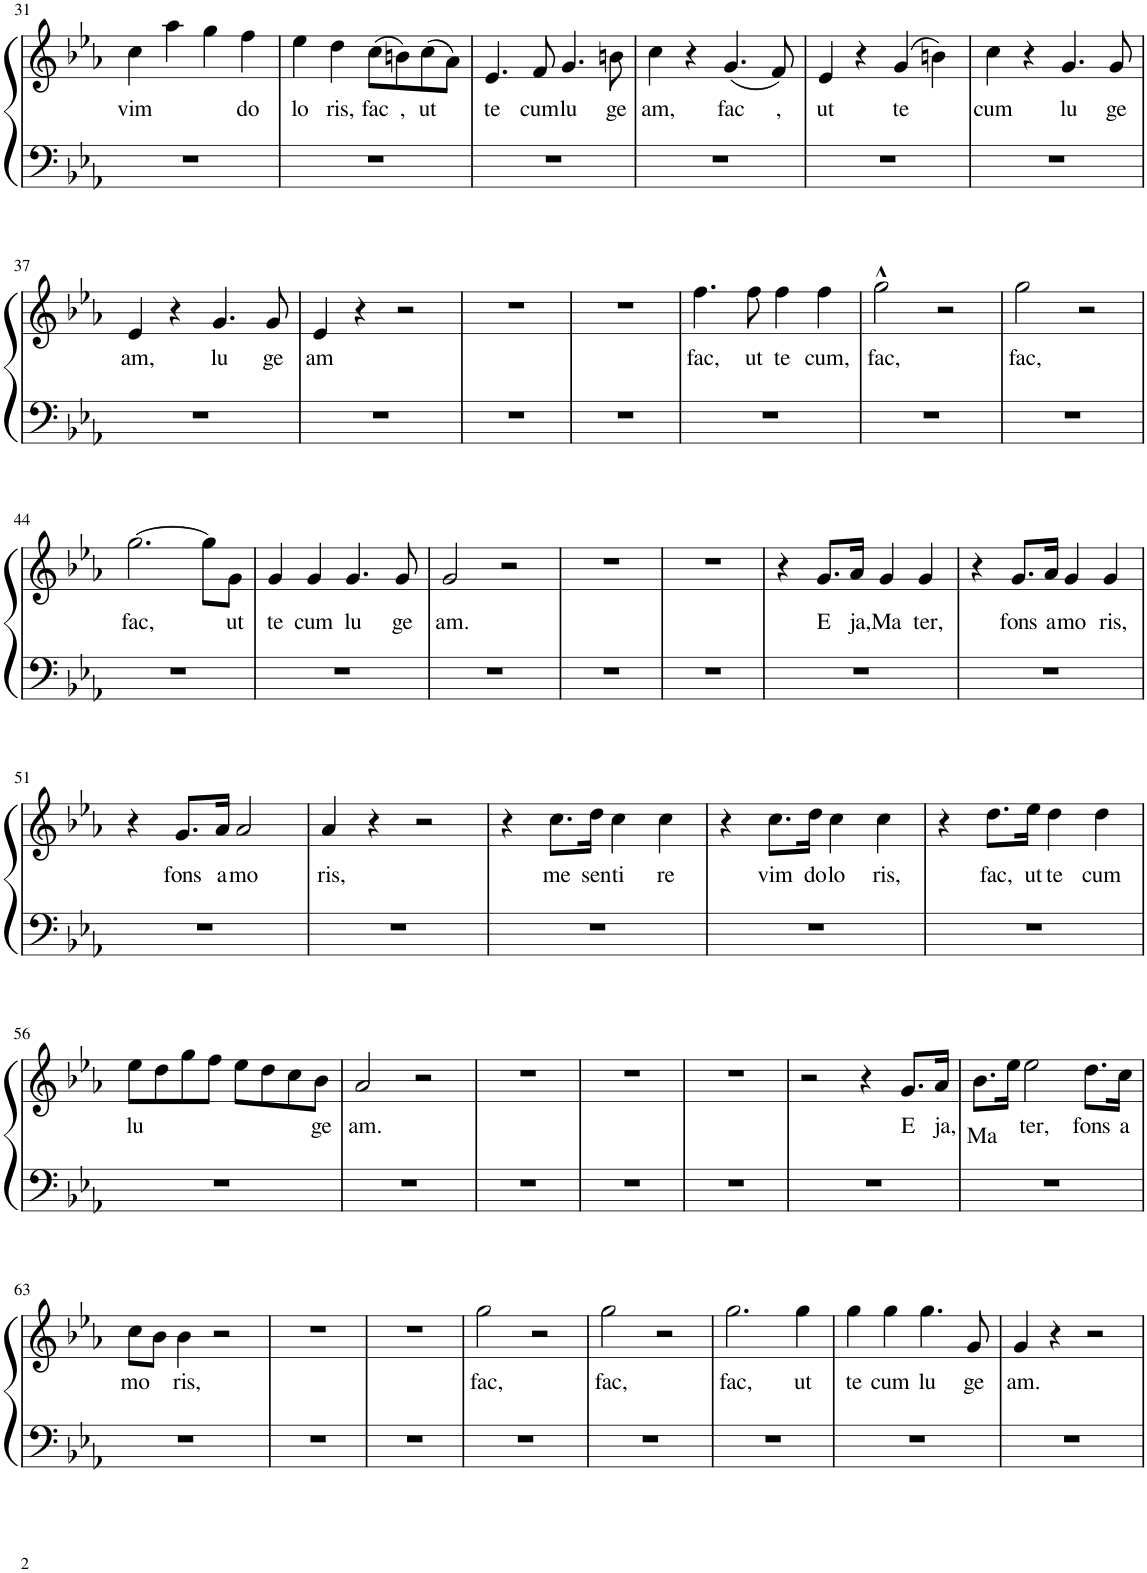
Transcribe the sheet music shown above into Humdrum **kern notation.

**kern	**kern	**text
*part1	*part1	*part1
*staff2	*staff1	*staff1
*I"Piano	*	*
*I'Pno.	*	*
!!LO:PB:g=z
*clefF4	*clefG2	*
*k[b-e-a-]	*k[b-e-a-]	*
*M4/4	*M4/4	*
*met(c)	*met(c)	*
=31	=31	=31
!	!	!LO:LY:b
1r	4cc\	vim
.	4aa-\	.
.	4gg\	.
!	!	!LO:LY:b
.	4ff\	do
=32	=32	=32
!	!	!LO:LY:b
1r	4ee-\	lo
!	!	!LO:LY:b
.	4dd\	ris,
!	!	!LO:LY:b
.	(8cc\L	fac
!	!	!LO:LY:b
.	8bn\)	,
!	!	!LO:LY:b
.	(8cc\	ut
.	8a-\J)	.
=33	=33	=33
!	!	!LO:LY:b
1r	4.e-/	te
!	!	!LO:LY:b
.	8f/	cum
!	!	!LO:LY:b
.	4.g/	lu
!	!	!LO:LY:b
.	8bn\	ge
=34	=34	=34
!	!	!LO:LY:b
1r	4cc\	am,
.	4r	.
!	!	!LO:LY:b
.	(4.g/	fac
!	!	!LO:LY:b
.	8f/)	,
=35	=35	=35
!	!	!LO:LY:b
1r	4e-/	ut
.	4r	.
!	!	!LO:LY:b
.	(4g/	te
.	4bn\)	.
=36	=36	=36
!	!	!LO:LY:b
1r	4cc\	cum
.	4r	.
!	!	!LO:LY:b
.	4.g/	lu
!	!	!LO:LY:b
.	8g/	ge
!!LO:LB:g=z
=37	=37	=37
!	!	!LO:LY:b
1r	4e-/	am,
.	4r	.
!	!	!LO:LY:b
.	4.g/	lu
!	!	!LO:LY:b
.	8g/	ge
=38	=38	=38
!	!	!LO:LY:b
1r	4e-/	am
.	4r	.
.	2r	.
=39	=39	=39
1r	1r	.
=40	=40	=40
1r	1r	.
=41	=41	=41
!	!	!LO:LY:b
1r	4.ff\	fac,
!	!	!LO:LY:b
.	8ff\	ut
!	!	!LO:LY:b
.	4ff\	te
!	!	!LO:LY:b
.	4ff\	cum,
=42	=42	=42
!	!	!LO:LY:b
1r	2gg^^\	fac,
.	2r	.
=43	=43	=43
!	!	!LO:LY:b
1r	2gg\	fac,
.	2r	.
!!LO:LB:g=z
=44	=44	=44
!	!	!LO:LY:b
1r	[2.gg\	fac,
.	8gg\L]	.
!	!	!LO:LY:b
.	8g\J	ut
=45	=45	=45
!	!	!LO:LY:b
1r	4g/	te
!	!	!LO:LY:b
.	4g/	cum
!	!	!LO:LY:b
.	4.g/	lu
!	!	!LO:LY:b
.	8g/	ge
=46	=46	=46
!	!	!LO:LY:b
1r	2g/	am.
.	2r	.
=47	=47	=47
1r	1r	.
=48	=48	=48
1r	1r	.
=49	=49	=49
1r	4r	.
!	!	!LO:LY:b
.	8.g/L	E
!	!	!LO:LY:b
.	16a-/Jk	ja,
!	!	!LO:LY:b
.	4g/	Ma
!	!	!LO:LY:b
.	4g/	ter,
=50	=50	=50
1r	4r	.
!	!	!LO:LY:b
.	8.g/L	fons
!	!	!LO:LY:b
.	16a-/Jk	a
!	!	!LO:LY:b
.	4g/	mo
!	!	!LO:LY:b
.	4g/	ris,
!!LO:LB:g=z
=51	=51	=51
1r	4r	.
!	!	!LO:LY:b
.	8.g/L	fons
!	!	!LO:LY:b
.	16a-/Jk	a
!	!	!LO:LY:b
.	2a-/	mo
=52	=52	=52
!	!	!LO:LY:b
1r	4a-/	ris,
.	4r	.
.	2r	.
=53	=53	=53
1r	4r	.
!	!	!LO:LY:b
.	8.cc\L	me
!	!	!LO:LY:b
.	16dd\Jk	sen
!	!	!LO:LY:b
.	4cc\	ti
!	!	!LO:LY:b
.	4cc\	re
=54	=54	=54
1r	4r	.
!	!	!LO:LY:b
.	8.cc\L	vim
!	!	!LO:LY:b
.	16dd\Jk	do
!	!	!LO:LY:b
.	4cc\	lo
!	!	!LO:LY:b
.	4cc\	ris,
=55	=55	=55
1r	4r	.
!	!	!LO:LY:b
.	8.dd\L	fac,
!	!	!LO:LY:b
.	16ee-\Jk	ut
!	!	!LO:LY:b
.	4dd\	te
!	!	!LO:LY:b
.	4dd\	cum
!!LO:LB:g=z
=56	=56	=56
!	!	!LO:LY:b
1r	8ee-\L	lu
.	8dd\	.
.	8gg\	.
.	8ff\J	.
.	8ee-\L	.
.	8dd\	.
.	8cc\	.
!	!	!LO:LY:b
.	8b-\J	ge
=57	=57	=57
!	!	!LO:LY:b
1r	2a-/	am.
.	2r	.
=58	=58	=58
1r	1r	.
=59	=59	=59
1r	1r	.
=60	=60	=60
1r	1r	.
=61	=61	=61
1r	2r	.
.	4r	.
!	!	!LO:LY:b
.	8.g/L	E
!	!	!LO:LY:b
.	16a-/Jk	ja,
=62	=62	=62
!	!	!LO:LY:b
1r	8.b-\L	Ma
.	16ee-\Jk	.
!	!	!LO:LY:b
.	2ee-\	ter,
!	!	!LO:LY:b
.	8.dd\L	fons
!	!	!LO:LY:b
.	16cc\Jk	a
!!LO:LB:g=z
=63	=63	=63
!	!	!LO:LY:b
1r	8cc\L	mo
.	8b-\J	.
!	!	!LO:LY:b
.	4b-\	ris,
.	2r	.
=64	=64	=64
1r	1r	.
=65	=65	=65
1r	1r	.
=66	=66	=66
!	!	!LO:LY:b
1r	2gg\	fac,
.	2r	.
=67	=67	=67
!	!	!LO:LY:b
1r	2gg\	fac,
.	2r	.
=68	=68	=68
!	!	!LO:LY:b
1r	2.gg\	fac,
!	!	!LO:LY:b
.	4gg\	ut
=69	=69	=69
!	!	!LO:LY:b
1r	4gg\	te
!	!	!LO:LY:b
.	4gg\	cum
!	!	!LO:LY:b
.	4.gg\	lu
!	!	!LO:LY:b
.	8g/	ge
=70	=70	=70
!	!	!LO:LY:b
1r	4g/	am.
.	4r	.
.	2r	.
=	=	=
*-	*-	*-
